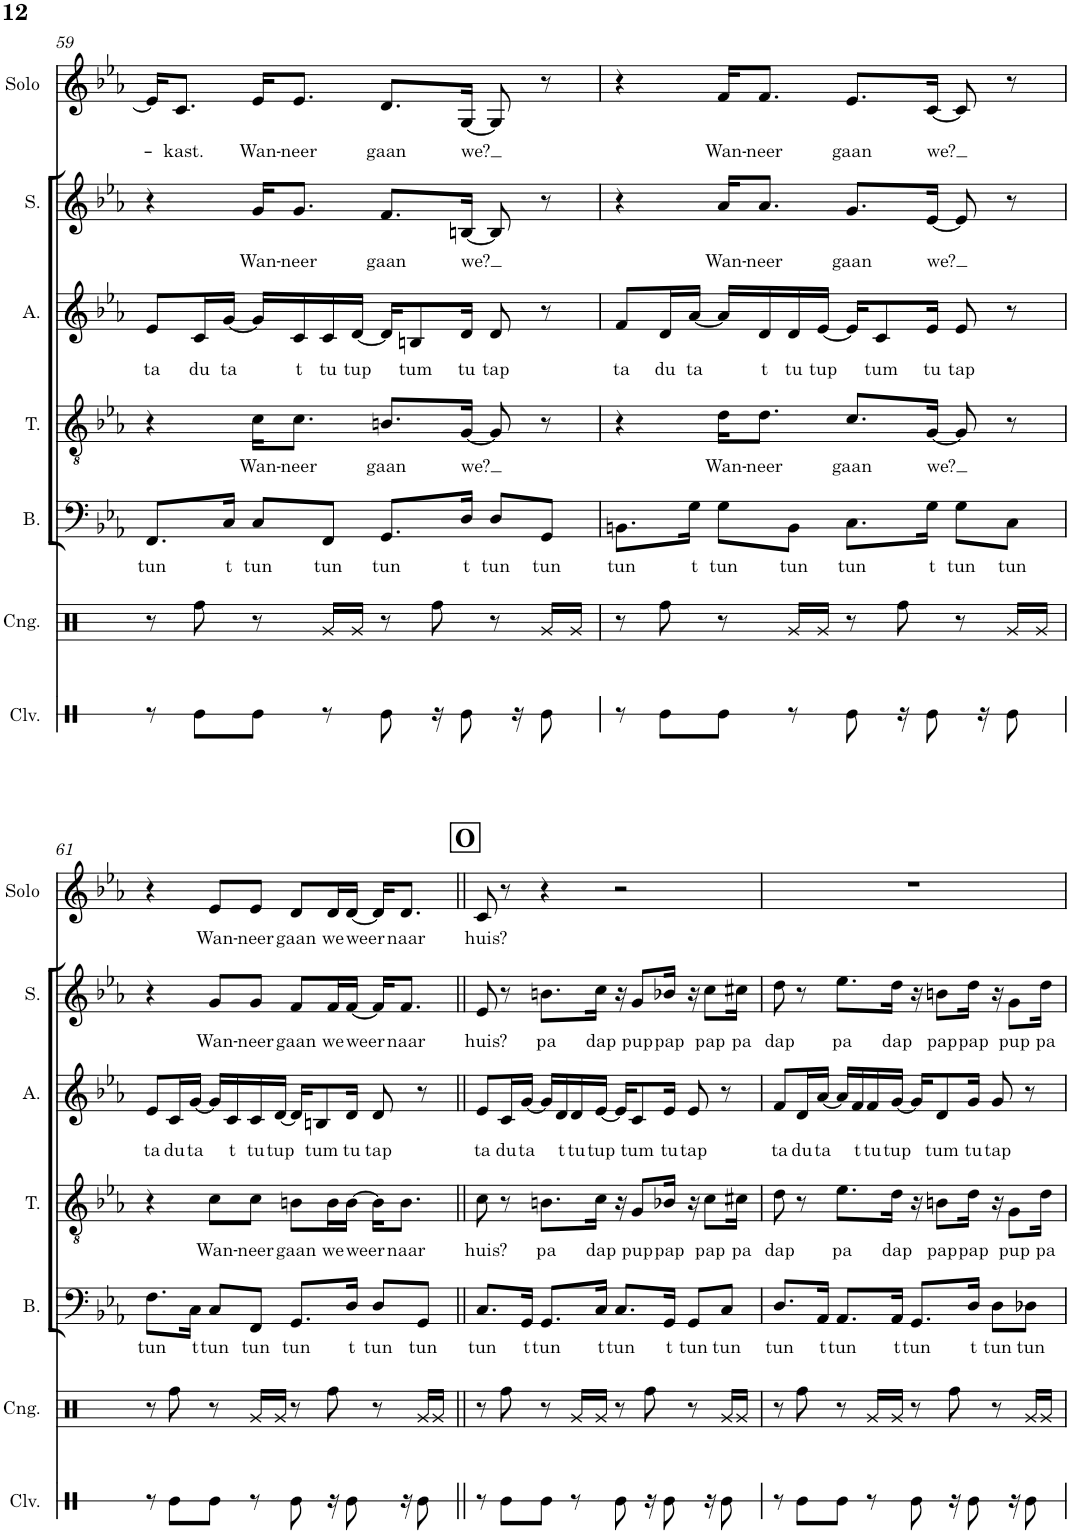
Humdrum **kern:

**kern	**kern	**kern	**text	**kern	**text	**kern	**text	**kern	**text	**kern	**text
*part7	*part6	*part5	*part5	*part4	*part4	*part3	*part3	*part2	*part2	*part1	*part1
*staff7	*staff6	*staff5	*staff5	*staff4	*staff4	*staff3	*staff3	*staff2	*staff2	*staff1	*staff1
*I"Claves	*I"Conga	*I"Bas	*	*I"Tenor	*	*I"Alt	*	*I"Sopraan	*	*I"Solo	*
*I'Clv.	*I'Cng.	*I'B.	*	*I'T.	*	*I'A.	*	*I'S.	*	*I'Solo	*
!!LO:PB:g=z
*clefX	*clefX	*clefF4	*	*clefGv2	*	*clefG2	*	*clefG2	*	*clefG2	*
*k[]	*k[]	*k[b-e-a-]	*	*k[b-e-a-]	*	*k[b-e-a-]	*	*k[b-e-a-]	*	*k[b-e-a-]	*
*M4/4	*M4/4	*M4/4	*	*M4/4	*	*M4/4	*	*M4/4	*	*M4/4	*
=59	=59	=59	=59	=59	=59	=59	=59	=59	=59	=59	=59
!	!	!	!LO:LY:b	!	!	!	!LO:LY:b	!	!	!	!
8r	8r	8.FF/L	tun	4r	.	8e-/L	ta	4r	.	16e-/KL]	.
!	!	!	!	!	!	!	!	!	!	!	!LO:LY:b
.	.	.	.	.	.	.	.	.	.	8.c/J	-kast.
!	!	!	!	!	!	!	!LO:LY:b	!	!	!	!
8Re\L	8Rff\	.	.	.	.	16c/L	du	.	.	.	.
!	!	!	!LO:LY:b	!	!	!	!LO:LY:b	!	!	!	!
.	.	16C/Jk	t	.	.	[16g/JJ	ta	.	.	.	.
!	!	!	!LO:LY:b	!	!LO:LY:b	!	!	!	!LO:LY:b	!	!LO:LY:b
8Re\J	8r	8C/L	tun	16c\KL	Wan-	16g/LL]	.	16g/KL	Wan-	16e-/KL	Wan-
!	!	!	!	!	!LO:LY:b	!	!LO:LY:b	!	!LO:LY:b	!	!LO:LY:b
.	.	.	.	8.c\J	-neer	16c/	t	8.g/J	-neer	8.e-/J	-neer
!	!	!	!LO:LY:b	!	!	!	!LO:LY:b	!	!	!	!
8r	16Rg/LL	8FF/J	tun	.	.	16c/	tu	.	.	.	.
!	!	!	!	!	!	!	!LO:LY:b	!	!	!	!
.	16Rg/JJ	.	.	.	.	[16d/JJ	tup	.	.	.	.
!	!	!	!LO:LY:b	!	!LO:LY:b	!	!	!	!LO:LY:b	!	!LO:LY:b
8Re\	8r	8.GG/L	tun	8.Bn/L	gaan	16d/KL]	.	8.f/L	gaan	8.d/L	gaan
!	!	!	!	!	!	!	!LO:LY:b	!	!	!	!
.	.	.	.	.	.	8Bn/	tum	.	.	.	.
16r	8Rff\	.	.	.	.	.	.	.	.	.	.
!	!	!	!LO:LY:b	!	!LO:LY:b	!	!LO:LY:b	!	!LO:LY:b	!	!LO:LY:b
8Re\	.	16D/Jk	t	[16G/Jk	we?	16d/Jk	tu	[16Bn/Jk	we?	[16G/Jk	we?
!	!	!	!LO:LY:b	!	!	!	!LO:LY:b	!	!	!	!
.	8r	8D/L	tun	8G/]	.	8d/	tap	8B/]	.	8G/]	.
16r	.	.	.	.	.	.	.	.	.	.	.
!	!	!	!LO:LY:b	!	!	!	!	!	!	!	!
8Re\	16Rg/LL	8GG/J	tun	8r	.	8r	.	8r	.	8r	.
.	16Rg/JJ	.	.	.	.	.	.	.	.	.	.
=60	=60	=60	=60	=60	=60	=60	=60	=60	=60	=60	=60
!	!	!	!LO:LY:b	!	!	!	!LO:LY:b	!	!	!	!
8r	8r	8.BBn\L	tun	4r	.	8f/L	ta	4r	.	4r	.
!	!	!	!	!	!	!	!LO:LY:b	!	!	!	!
8Re\L	8Rff\	.	.	.	.	16d/L	du	.	.	.	.
!	!	!	!LO:LY:b	!	!	!	!LO:LY:b	!	!	!	!
.	.	16G\Jk	t	.	.	[16a-/JJ	ta	.	.	.	.
!	!	!	!LO:LY:b	!	!LO:LY:b	!	!	!	!LO:LY:b	!	!LO:LY:b
8Re\J	8r	8G\L	tun	16d\KL	Wan-	16a-/LL]	.	16a-/KL	Wan-	16f/KL	Wan-
!	!	!	!	!	!LO:LY:b	!	!LO:LY:b	!	!LO:LY:b	!	!LO:LY:b
.	.	.	.	8.d\J	-neer	16d/	t	8.a-/J	-neer	8.f/J	-neer
!	!	!	!LO:LY:b	!	!	!	!LO:LY:b	!	!	!	!
8r	16Rg/LL	8BB\J	tun	.	.	16d/	tu	.	.	.	.
!	!	!	!	!	!	!	!LO:LY:b	!	!	!	!
.	16Rg/JJ	.	.	.	.	[16e-/JJ	tup	.	.	.	.
!	!	!	!LO:LY:b	!	!LO:LY:b	!	!	!	!LO:LY:b	!	!LO:LY:b
8Re\	8r	8.C\L	tun	8.c/L	gaan	16e-/KL]	.	8.g/L	gaan	8.e-/L	gaan
!	!	!	!	!	!	!	!LO:LY:b	!	!	!	!
.	.	.	.	.	.	8c/	tum	.	.	.	.
16r	8Rff\	.	.	.	.	.	.	.	.	.	.
!	!	!	!LO:LY:b	!	!LO:LY:b	!	!LO:LY:b	!	!LO:LY:b	!	!LO:LY:b
8Re\	.	16G\Jk	t	[16G/Jk	we?	16e-/Jk	tu	[16e-/Jk	we?	[16c/Jk	we?
!	!	!	!LO:LY:b	!	!	!	!LO:LY:b	!	!	!	!
.	8r	8G\L	tun	8G/]	.	8e-/	tap	8e-/]	.	8c/]	.
16r	.	.	.	.	.	.	.	.	.	.	.
!	!	!	!LO:LY:b	!	!	!	!	!	!	!	!
8Re\	16Rg/LL	8C\J	tun	8r	.	8r	.	8r	.	8r	.
.	16Rg/JJ	.	.	.	.	.	.	.	.	.	.
!!LO:LB:g=z
=61	=61	=61	=61	=61	=61	=61	=61	=61	=61	=61	=61
!	!	!	!LO:LY:b	!	!	!	!LO:LY:b	!	!	!	!
8r	8r	8.F\L	tun	4r	.	8e-/L	ta	4r	.	4r	.
!	!	!	!	!	!	!	!LO:LY:b	!	!	!	!
8Re\L	8Rff\	.	.	.	.	16c/L	du	.	.	.	.
!	!	!	!LO:LY:b	!	!	!	!LO:LY:b	!	!	!	!
.	.	16C\Jk	t	.	.	[16g/JJ	ta	.	.	.	.
!	!	!	!LO:LY:b	!	!LO:LY:b	!	!	!	!LO:LY:b	!	!LO:LY:b
8Re\J	8r	8C/L	tun	8c\L	Wan-	16g/LL]	.	8g/L	Wan-	8e-/L	Wan-
!	!	!	!	!	!	!	!LO:LY:b	!	!	!	!
.	.	.	.	.	.	16c/	t	.	.	.	.
!	!	!	!LO:LY:b	!	!LO:LY:b	!	!LO:LY:b	!	!LO:LY:b	!	!LO:LY:b
8r	16Rg/LL	8FF/J	tun	8c\J	-neer	16c/	tu	8g/J	-neer	8e-/J	-neer
!	!	!	!	!	!	!	!LO:LY:b	!	!	!	!
.	16Rg/JJ	.	.	.	.	[16d/JJ	tup	.	.	.	.
!	!	!	!LO:LY:b	!	!LO:LY:b	!	!	!	!LO:LY:b	!	!LO:LY:b
8Re\	8r	8.GG/L	tun	8Bn\L	gaan	16d/KL]	.	8f/L	gaan	8d/L	gaan
!	!	!	!	!	!	!	!LO:LY:b	!	!	!	!
.	.	.	.	.	.	8Bn/	tum	.	.	.	.
!	!	!	!	!	!LO:LY:b	!	!	!	!LO:LY:b	!	!LO:LY:b
16r	8Rff\	.	.	16B\L	we	.	.	16f/L	we	16d/L	we
!	!	!	!LO:LY:b	!	!LO:LY:b	!	!LO:LY:b	!	!LO:LY:b	!	!LO:LY:b
8Re\	.	16D/Jk	t	[16B\JJ	weer	16d/Jk	tu	[16f/JJ	weer	[16d/JJ	weer
!	!	!	!LO:LY:b	!	!	!	!LO:LY:b	!	!	!	!
.	8r	8D/L	tun	16B\KL]	.	8d/	tap	16f/KL]	.	16d/KL]	.
!	!	!	!	!	!LO:LY:b	!	!	!	!LO:LY:b	!	!LO:LY:b
16r	.	.	.	8.B\J	naar	.	.	8.f/J	naar	8.d/J	naar
!	!	!	!LO:LY:b	!	!	!	!	!	!	!	!
8Re\	16Rg/LL	8GG/J	tun	.	.	8r	.	.	.	.	.
.	16Rg/JJ	.	.	.	.	.	.	.	.	.	.
!!LO:REH:place=s1:a:B:cj:fs=14:t=O
=62||	=62||	=62||	=62||	=62||	=62||	=62||	=62||	=62||	=62||	=62||	=62||
!	!	!	!LO:LY:b	!	!LO:LY:b	!	!LO:LY:b	!	!LO:LY:b	!	!LO:LY:b
8r	8r	8.C/L	tun	8c\	huis?	8e-/L	ta	8e-/	huis?	8c/	huis?
!	!	!	!	!	!	!	!LO:LY:b	!	!	!	!
8Re\L	8Rff\	.	.	8r	.	16c/L	du	8r	.	8r	.
!	!	!	!LO:LY:b	!	!	!	!LO:LY:b	!	!	!	!
.	.	16GG/Jk	t	.	.	[16g/JJ	ta	.	.	.	.
!	!	!	!LO:LY:b	!	!LO:LY:b	!	!	!	!LO:LY:b	!	!
8Re\J	8r	8.GG/L	tun	8.Bn\L	pa	16g/LL]	.	8.bn\L	pa	4r	.
!	!	!	!	!	!	!	!LO:LY:b	!	!	!	!
.	.	.	.	.	.	16d/	t	.	.	.	.
!	!	!	!	!	!	!	!LO:LY:b	!	!	!	!
8r	16Rg/LL	.	.	.	.	16d/	tu	.	.	.	.
!	!	!	!LO:LY:b	!	!LO:LY:b	!	!LO:LY:b	!	!LO:LY:b	!	!
.	16Rg/JJ	16C/Jk	t	16c\Jk	dap	[16e-/JJ	tup	16cc\Jk	dap	.	.
!	!	!	!LO:LY:b	!	!	!	!	!	!	!	!
8Re\	8r	8.C/L	tun	16r	.	16e-/KL]	.	16r	.	2r	.
!	!	!	!	!	!LO:LY:b	!	!LO:LY:b	!	!LO:LY:b	!	!
.	.	.	.	8G/L	pup	8c/	tum	8g/L	pup	.	.
16r	8Rff\	.	.	.	.	.	.	.	.	.	.
!	!	!	!LO:LY:b	!	!LO:LY:b	!	!LO:LY:b	!	!LO:LY:b	!	!
8Re\	.	16GG/Jk	t	16B-X/Jk	pap	16e-/Jk	tu	16b-X/Jk	pap	.	.
!	!	!	!LO:LY:b	!	!	!	!LO:LY:b	!	!	!	!
.	8r	8GG/L	tun	16r	.	8e-/	tap	16r	.	.	.
!	!	!	!	!	!LO:LY:b	!	!	!	!LO:LY:b	!	!
16r	.	.	.	8c\L	pap	.	.	8cc\L	pap	.	.
!	!	!	!LO:LY:b	!	!	!	!	!	!	!	!
8Re\	16Rg/LL	8C/J	tun	.	.	8r	.	.	.	.	.
!	!	!	!	!	!LO:LY:b	!	!	!	!LO:LY:b	!	!
.	16Rg/JJ	.	.	16c#X\Jk	pa	.	.	16cc#X\Jk	pa	.	.
=63	=63	=63	=63	=63	=63	=63	=63	=63	=63	=63	=63
!	!	!	!LO:LY:b	!	!LO:LY:b	!	!LO:LY:b	!	!LO:LY:b	!	!
8r	8r	8.D/L	tun	8d\	dap	8f/L	ta	8dd\	dap	1r	.
!	!	!	!	!	!	!	!LO:LY:b	!	!	!	!
8Re\L	8Rff\	.	.	8r	.	16d/L	du	8r	.	.	.
!	!	!	!LO:LY:b	!	!	!	!LO:LY:b	!	!	!	!
.	.	16AA-/Jk	t	.	.	[16a-/JJ	ta	.	.	.	.
!	!	!	!LO:LY:b	!	!LO:LY:b	!	!	!	!LO:LY:b	!	!
8Re\J	8r	8.AA-/L	tun	8.e-\L	pa	16a-/LL]	.	8.ee-\L	pa	.	.
!	!	!	!	!	!	!	!LO:LY:b	!	!	!	!
.	.	.	.	.	.	16f/	t	.	.	.	.
!	!	!	!	!	!	!	!LO:LY:b	!	!	!	!
8r	16Rg/LL	.	.	.	.	16f/	tu	.	.	.	.
!	!	!	!LO:LY:b	!	!LO:LY:b	!	!LO:LY:b	!	!LO:LY:b	!	!
.	16Rg/JJ	16AA-/Jk	t	16d\Jk	dap	[16g/JJ	tup	16dd\Jk	dap	.	.
!	!	!	!LO:LY:b	!	!	!	!	!	!	!	!
8Re\	8r	8.GG/L	tun	16r	.	16g/KL]	.	16r	.	.	.
!	!	!	!	!	!LO:LY:b	!	!LO:LY:b	!	!LO:LY:b	!	!
.	.	.	.	8Bn\L	pap	8d/	tum	8bn\L	pap	.	.
16r	8Rff\	.	.	.	.	.	.	.	.	.	.
!	!	!	!LO:LY:b	!	!LO:LY:b	!	!LO:LY:b	!	!LO:LY:b	!	!
8Re\	.	16D/Jk	t	16d\Jk	pap	16g/Jk	tu	16dd\Jk	pap	.	.
!	!	!	!LO:LY:b	!	!	!	!LO:LY:b	!	!	!	!
.	8r	8D\L	tun	16r	.	8g/	tap	16r	.	.	.
!	!	!	!	!	!LO:LY:b	!	!	!	!LO:LY:b	!	!
16r	.	.	.	8G\L	pup	.	.	8g\L	pup	.	.
!	!	!	!LO:LY:b	!	!	!	!	!	!	!	!
8Re\	16Rg/LL	8D-X\J	tun	.	.	8r	.	.	.	.	.
!	!	!	!	!	!LO:LY:b	!	!	!	!LO:LY:b	!	!
.	16Rg/JJ	.	.	16d\Jk	pa	.	.	16dd\Jk	pa	.	.
=	=	=	=	=	=	=	=	=	=	=	=
*-	*-	*-	*-	*-	*-	*-	*-	*-	*-	*-	*-
